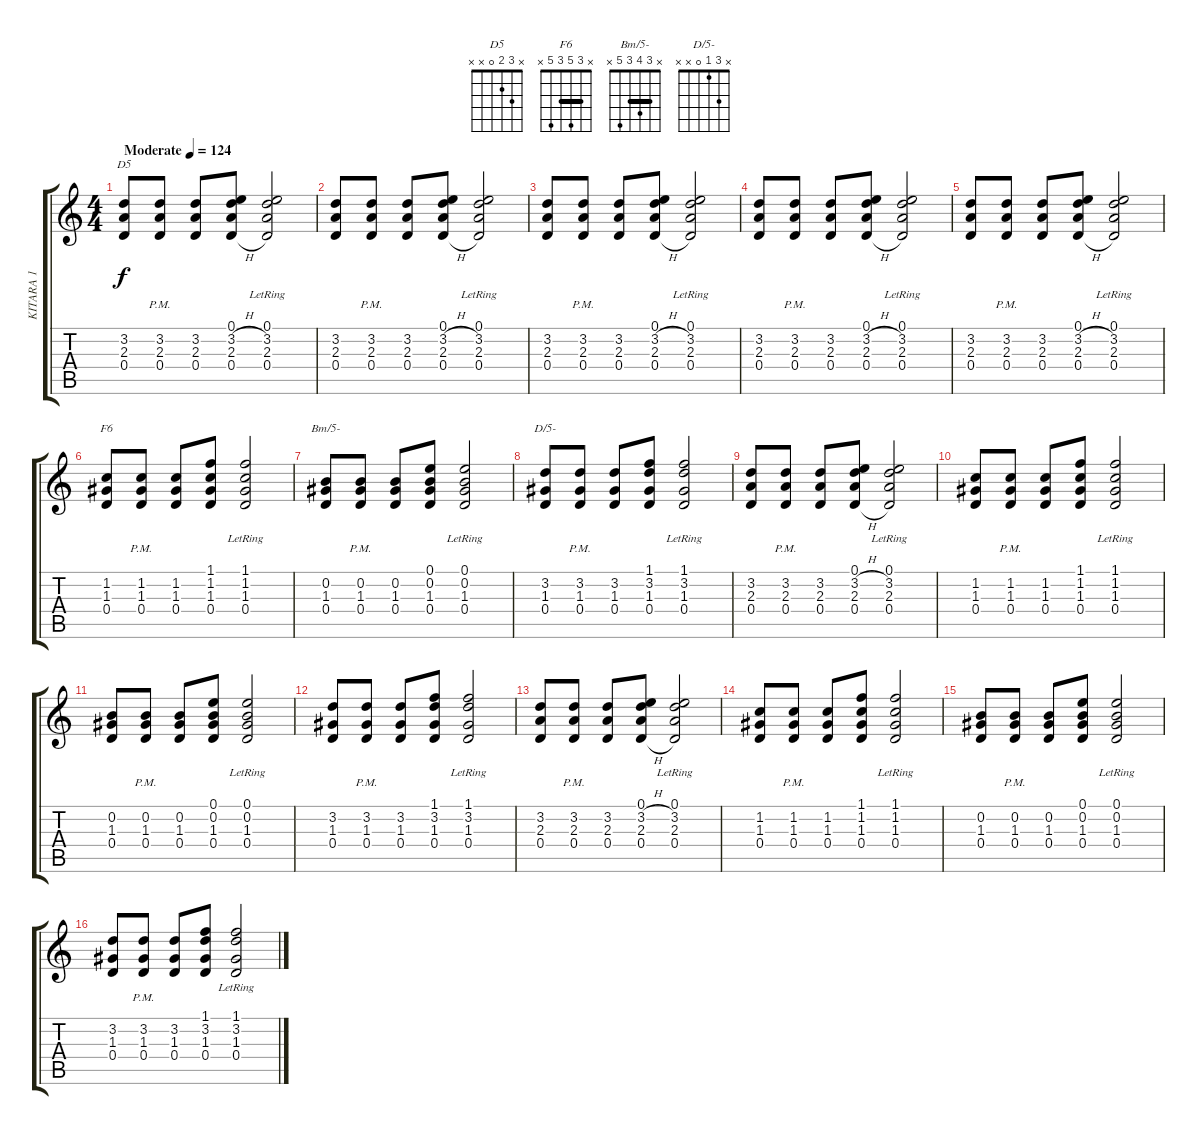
\track ("KITARA 1" "KITARA 1") {instrument acousticguitarsteel}
\staff {score tabs}
\tuning (E4 B3 G3 D3 A2 E2) {hide}
\chord ("D5" x 3 2 0 x x)
\chord ("F6" x 3 5 3 5 x) {barre 3}
\chord ("Bm/5-" x 3 4 3 5 x) {barre 3}
\chord ("D/5-" x 3 1 0 x x)
\ts (4 4)
\tempo (124 "Moderate")
\clef g2
\ks c
(3.2 2.3 0.4).8{ch "D5" dy f instrument acousticguitarsteel} (3.2 2.3 0.4{pm}).8 (3.2 2.3 0.4).8 (0.1 3.2{h} 2.3 0.4{h}).8 (0.1 3.2{lr} 2.3{lr} 0.4{lr}).2 |
(3.2 2.3 0.4).8 (3.2 2.3 0.4{pm}).8 (3.2 2.3 0.4).8 (0.1 3.2{h} 2.3 0.4{h}).8 (0.1 3.2{lr} 2.3{lr} 0.4{lr}).2 |
(3.2 2.3 0.4).8 (3.2 2.3 0.4{pm}).8 (3.2 2.3 0.4).8 (0.1 3.2{h} 2.3 0.4{h}).8 (0.1{lr} 3.2{lr} 2.3{lr} 0.4{lr}).2 |
(3.2 2.3 0.4).8 (3.2 2.3 0.4{pm}).8 (3.2 2.3 0.4).8 (0.1 3.2{h} 2.3 0.4{h}).8 (0.1{lr} 3.2{lr} 2.3{lr} 0.4{lr}).2 |
(3.2 2.3 0.4).8 (3.2 2.3 0.4{pm}).8 (3.2 2.3 0.4).8 (0.1 3.2{h} 2.3 0.4{h}).8 (0.1{lr} 3.2{lr} 2.3{lr} 0.4{lr}).2 |
(1.2 1.3 0.4).8{ch "F6"} (1.2 1.3 0.4{pm}).8 (1.2 1.3 0.4).8 (1.1 1.2 1.3 0.4).8 (1.1 1.2 1.3 0.4{lr}).2 |
(0.2 1.3 0.4).8{ch "Bm/5-"} (0.2 1.3 0.4{pm}).8 (0.2 1.3 0.4).8 (0.1 0.2 1.3 0.4).8 (0.1{lr} 0.2 1.3 0.4).2 |
(3.2 1.3 0.4).8{ch "D/5-"} (3.2 1.3 0.4{pm}).8 (3.2 1.3 0.4).8 (1.1 3.2 1.3 0.4).8 (1.1{lr} 3.2 1.3 0.4).2 |
(3.2 2.3 0.4).8 (3.2 2.3 0.4{pm}).8 (3.2 2.3 0.4).8 (0.1 3.2{h} 2.3 0.4{h}).8 (0.1{lr} 3.2{lr} 2.3{lr} 0.4{lr}).2 |
(1.2 1.3 0.4).8 (1.2 1.3 0.4{pm}).8 (1.2 1.3 0.4).8 (1.1 1.2 1.3 0.4).8 (1.1 1.2 1.3 0.4{lr}).2 |
(0.2 1.3 0.4).8 (0.2 1.3 0.4{pm}).8 (0.2 1.3 0.4).8 (0.1 0.2 1.3 0.4).8 (0.1{lr} 0.2 1.3 0.4).2 |
(3.2 1.3 0.4).8 (3.2 1.3 0.4{pm}).8 (3.2 1.3 0.4).8 (1.1 3.2 1.3 0.4).8 (1.1{lr} 3.2 1.3 0.4).2 |
(3.2 2.3 0.4).8 (3.2 2.3 0.4{pm}).8 (3.2 2.3 0.4).8 (0.1 3.2{h} 2.3 0.4{h}).8 (0.1{lr} 3.2{lr} 2.3{lr} 0.4{lr}).2 |
(1.2 1.3 0.4).8 (1.2 1.3 0.4{pm}).8 (1.2 1.3 0.4).8 (1.1 1.2 1.3 0.4).8 (1.1 1.2 1.3 0.4{lr}).2 |
(0.2 1.3 0.4).8 (0.2 1.3 0.4{pm}).8 (0.2 1.3 0.4).8 (0.1 0.2 1.3 0.4).8 (0.1{lr} 0.2 1.3 0.4).2 |
(3.2 1.3 0.4).8 (3.2 1.3 0.4{pm}).8 (3.2 1.3 0.4).8 (1.1 3.2 1.3 0.4).8 (1.1{lr} 3.2 1.3 0.4).2
